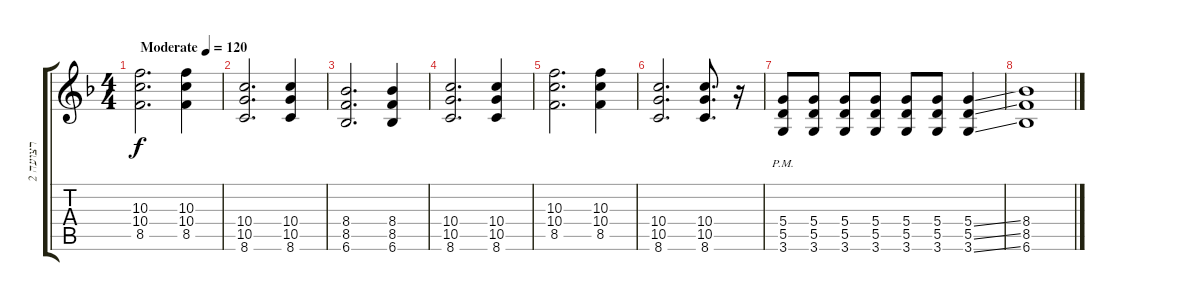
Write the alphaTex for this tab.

\track ("רצועה 2" "רצועה 2") {instrument distortionguitar}
\staff {score tabs}
\tuning (E4 B3 G3 D3 A2 E2) {hide}
\ts (4 4)
\tempo (120 "Moderate")
\clef g2
\ks f
(10.3 10.4 8.5).2{d txt "" dy f instrument distortionguitar} (10.3 10.4 8.5).4 |
(10.4 10.5 8.6).2{d} (10.4 10.5 8.6).4 |
(8.4 8.5 6.6).2{d} (8.4 8.5 6.6).4 |
(10.4 10.5 8.6).2{d} (10.4 10.5 8.6).4 |
(10.3 10.4 8.5).2{d} (10.3 10.4 8.5).4 |
(10.4 10.5 8.6).2{d} (10.4 10.5 8.6).8{d} r.16{volume 4} |
(5.4 5.5{pm} 3.6).8{volume 11} (5.4 5.5 3.6).8 (5.4 5.5 3.6).8 (5.4 5.5 3.6).8 (5.4 5.5 3.6).8 (5.4 5.5 3.6).8 (5.4{ss} 5.5{ss} 3.6{ss}).4 |
(8.4 8.5 6.6).1
